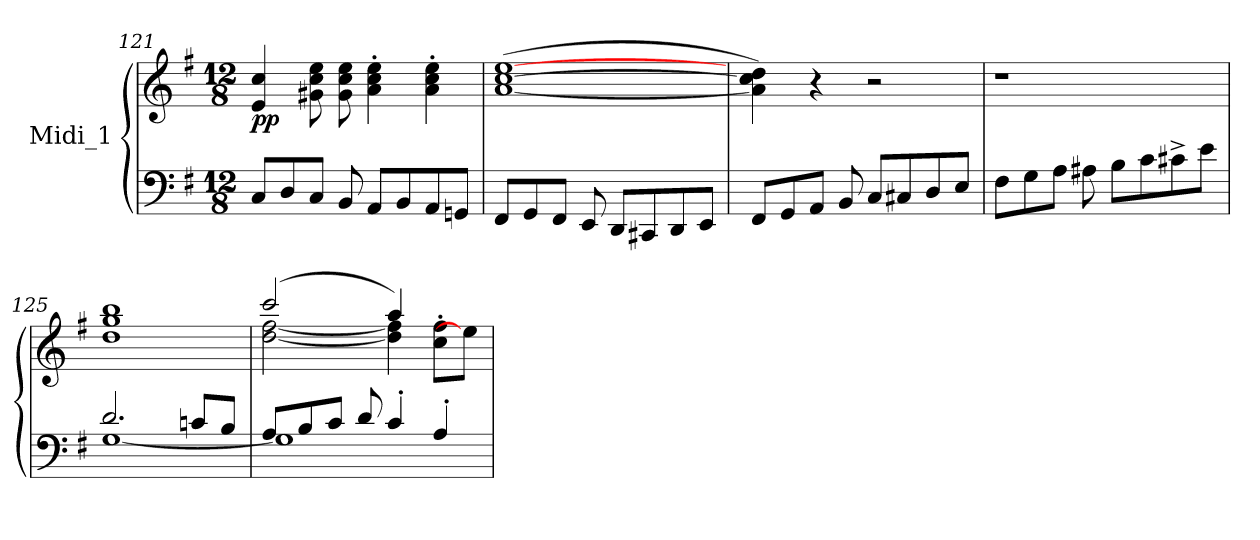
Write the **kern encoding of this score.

**kern	**kern	**dynam
*part1	*part1	*part1
*staff2	*staff1	*staff1/2
*I"Midi_1	*	*
*clefF4	*clefG2	*
*k[f#]	*k[f#]	*
*G:	*G:	*
*M12/8	*M12/8	*
=121	=121	=121
!	!	!LO:DY:b
8C/L	4e/ 4cc/	pp
8D/	.	.
8C/J	8g#X\ 8cc\ 8ee\	.
8BB/	8g#\ 8cc\ 8ee\	.
8AA/L	4a\' 4cc\' 4ee\'	.
8BB/	.	.
8AA/	4a\' 4cc\' 4ee\'	.
8GGni/J	.	.
=122	=122	=122
8FF#i/L	(>[1a [1cc [1ee	.
8GG/	.	.
8FF#/J	.	.
8EE/	.	.
8DD/L	.	.
8CC#X/	.	.
8DD/	.	.
8EE/J	.	.
!!LO:LB:g=z
=123	=123	=123
8FF#/L	4a\] 4cc\] 4dd\)	.
8GG/	.	.
8AA/J	4r	.
8BB/	.	.
8C/L	2r	.
8C#X/	.	.
8D/	.	.
8E/J	.	.
!!LO:PB:g=z
=124	=124	=124
*^	*^	*
8F#\L	2ryy	1r	2ryy	.
8G\	.	.	.	.
8A\J	.	.	.	.
8A#X\	.	.	.	.
8B\L	2ryy	.	2ryy	.
8c\	.	.	.	.
8c#X^\	.	.	.	.
8e\J	.	.	.	.
=125	=125	=125	=125	=125
2.d/	[1G	1gg 1bb	1dd	.
8cni/L	.	.	.	.
8B/J	.	.	.	.
=126	=126	=126	=126	=126
8A/L	1G]	(>2ccc/	[2dd\ [2ff#\	.
8B/	.	.	.	.
8c/J	.	.	.	.
8d/	.	.	.	.
4c'/	.	4aa/)	4dd\] 4ff#\]	.
4A'/	.	8cc\' 8ff#\'L	4ryy	.
.	.	8ee\J]	.	.
*v	*v	*	*	*
*	*v	*v	*
=	=	=
*-	*-	*-
